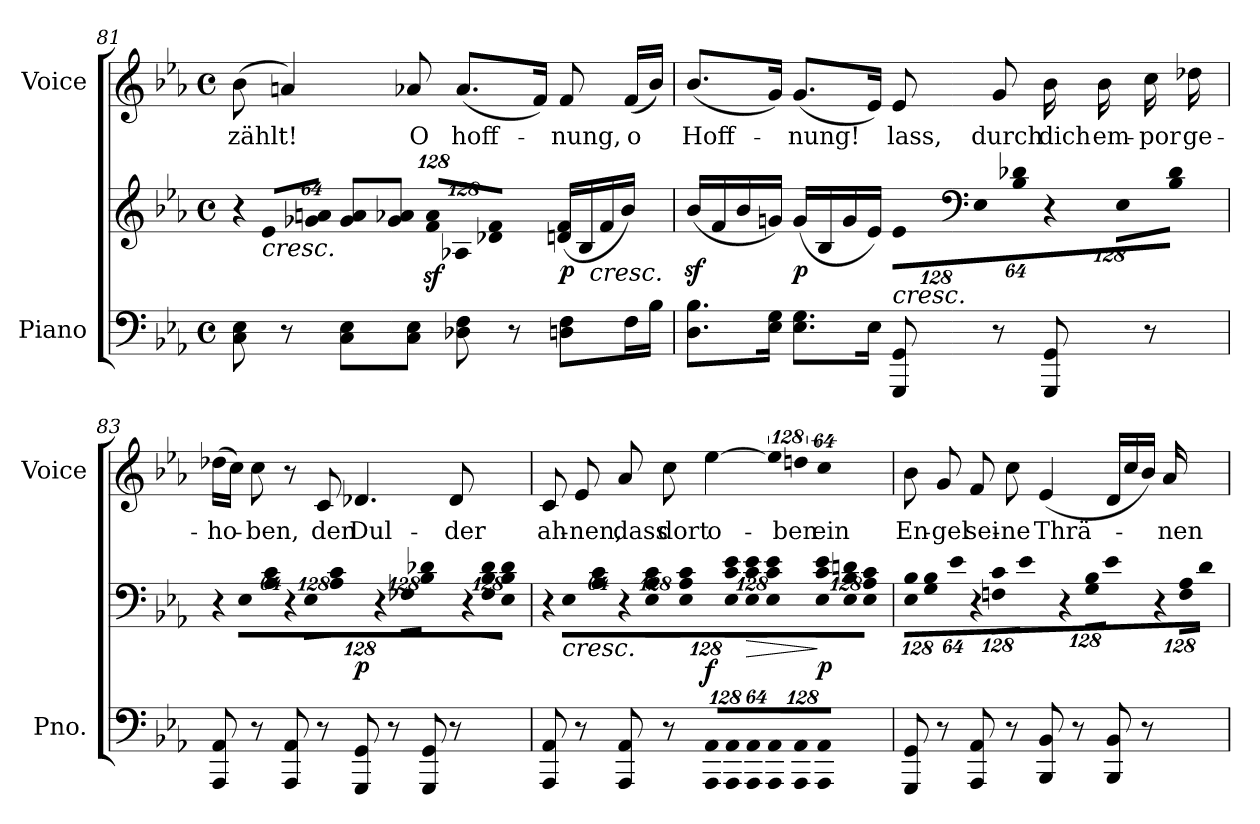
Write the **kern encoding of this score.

**kern	**kern	**dynam	**kern	**text
*part2	*part2	*part2	*part1	*part1
*staff3	*staff2	*staff2/3	*staff1	*staff1
*I"Piano	*	*	*I"Voice	*
*I'Pno.	*	*	*I'Voice	*
*clefF4	*clefG2	*	*clefG2	*
*k[b-e-a-]	*k[b-e-a-]	*	*k[b-e-a-]	*
*E-:	*E-:	*	*E-:	*
*M4/4	*M4/4	*	*M4/4	*
*met(c)	*met(c)	*	*met(c)	*
*	*Xbrackettup	*	*	*
=81	=81	=81	=81	=81
!	!LO:N:vis=8	!	!	!
!	!	!	!	!LO:LY:b:color=#000000
8Ci\ 8E-i	1024%85r	.	(8b-i\	zählt!
!	!LO:TX:b:i:t=cresc.	!	!	!
!	!LO:N:vis=8	!	!	!
.	1024%85e-i/L	.	.	.
8r	.	.	4ani/)	.
!	!LO:N:vis=8	!	!	!
.	512%43g-Xi/ 512%43aniJ	.	.	.
8Ci\ 8E-iL	8g-i/ 8aiL	.	.	.
!	!	!	!	!LO:LY:b:color=#000000
8Ci\ 8E-iJ	8g-i/ 8a-XiJ	.	8a-Xi/	O
!	!LO:N:vis=8	!	!	!
!	!	!	!	!LO:LY:b:color=#000000
8D-Xi\ 8Fi	1024%85fi/z 1024%85a-izL	.	(8.a-i/L	hoff-
!	!LO:N:vis=8	!	!	!
.	1024%85A-Xi/	.	.	.
8r	.	.	.	.
!	!LO:N:vis=8	!	!	!
.	512%43d-Xi/ 512%43fiJ	.	.	.
.	.	.	16fi/Jk)	.
!	!	!	!	!LO:LY:b:color=#000000
8Dni\ 8FiL	(16dni/ 16fiLL	p	8fi/	-nung,
!	!LO:TX:b:i:t=cresc.	!	!	!
.	16B-i/	.	.	.
!	!	!	!	!LO:LY:b:color=#000000
16Fi\L	16fi/	.	(16fi/LL	o
16B-i\JJ	16b-i/JJ)	.	16b-i/JJ)	.
!!LO:PB:g=z
=82	=82	=82	=82	=82
!	!	!	!	!LO:LY:b:color=#000000
8.Di\ 8.B-iL	(16b-zi/LL	.	(8.b-i/L	Hoff-
.	16fi/	.	.	.
.	16b-i/	.	.	.
16E-i\ 16GiJk	16gni/JJ)	.	16gi/Jk)	.
!	!	!	!	!LO:LY:b:color=#000000
8.E-i\ 8.GiL	(16gi/LL	p	(8.gi/L	-nung!
.	16B-i/	.	.	.
.	16gi/	.	.	.
16E-i\Jk	16e-i/JJ)	.	16e-i/Jk)	.
!	!LO:N:vis=8	!	!	!
!	!LO:TX:b:i:t=cresc.	!	!	!
!	!	!	!	!LO:LY:b:color=#000000
8GGGi/ 8GGi	1024%85e-i\L	.	8e-i/	lass,
*	*clefF4	*	*	*
!	!LO:N:vis=8	!	!	!
.	1024%85E-i\	.	.	.
!	!	!	!	!LO:LY:b:color=#000000
8r	.	.	8gi/	durch
!	!LO:N:vis=8	!	!	!
.	512%43B-i\ 512%43d-XiJ	.	.	.
!	!LO:N:vis=8	!	!	!
!	!	!	!	!LO:LY:b:color=#000000
8GGGi/ 8GGi	1024%85r	.	16b-i\	dich
!	!	!	!	!LO:LY:b:color=#000000
.	.	.	16b-i\	em-
!	!LO:N:vis=8	!	!	!
.	1024%85E-i\L	.	.	.
!	!	!	!	!LO:LY:b:color=#000000
8r	.	.	16cci\	-por
!	!LO:N:vis=8	!	!	!
.	512%43B-i\ 512%43d-iJ	.	.	.
!	!	!	!	!LO:LY:b:color=#000000
.	.	.	16dd-Xi\	ge-
=83	=83	=83	=83	=83
!	!LO:N:vis=8	!	!	!
!	!	!	!	!LO:LY:b:color=#000000
8AAA-i/ 8AA-i	1024%85r	.	(16dd-Xi\LL	-ho-
.	.	.	16cci\JJ)	.
!	!LO:N:vis=8	!	!	!
.	1024%85E-i\L	.	.	.
!	!	!	!	!LO:LY:b:color=#000000
8r	.	.	8cci\	-ben,
!	!LO:N:vis=8	!	!	!
.	512%43A-i\ 512%43ciJ	.	.	.
!	!LO:N:vis=8	!	!	!
8AAA-i/ 8AA-i	1024%85r	.	8r	.
!	!LO:N:vis=8	!	!	!
.	1024%85E-i\L	.	.	.
!	!	!	!	!LO:LY:b:color=#000000
8r	.	.	8ci/	den
!	!LO:N:vis=8	!	!	!
.	512%43A-i\ 512%43ciJ	.	.	.
!	!LO:N:vis=8	!	!	!
!	!	!	!	!LO:LY:b:color=#000000
8GGGi/ 8GGi	1024%85r	p	4.d-Xi/	Dul-
!	!LO:N:vis=8	!	!	!
.	1024%85F-Xi\L	.	.	.
8r	.	.	.	.
!	!LO:N:vis=8	!	!	!
.	512%43B-i\ 512%43d-XiJ	.	.	.
!	!LO:N:vis=8	!	!	!
8GGGi/ 8GGi	1024%85r	.	.	.
!	!LO:N:vis=8	!	!	!
.	1024%85F-i\ 1024%85B-i 1024%85d-iL	.	.	.
!	!	!	!	!LO:LY:b:color=#000000
8r	.	.	8d-i/	-der
!	!LO:N:vis=8	!	!	!
.	512%43E-i\ 512%43B-i 512%43d-iJ	.	.	.
=84	=84	=84	=84	=84
!	!LO:N:vis=8	!	!	!
!	!	!	!	!LO:LY:b:color=#000000
8AAA-i/ 8AA-i	1024%85r	.	8ci/	ah-
!	!LO:TX:b:i:t=cresc.	!	!	!
!	!LO:N:vis=8	!	!	!
.	1024%85E-i\L	.	.	.
!	!	!	!	!LO:LY:b:color=#000000
8r	.	.	8e-i/	-nen,
!	!LO:N:vis=8	!	!	!
.	512%43A-i\ 512%43ciJ	.	.	.
!	!LO:N:vis=8	!	!	!
!	!	!	!	!LO:LY:b:color=#000000
8AAA-i/ 8AA-i	1024%85r	.	8a-i/	dass
!	!LO:N:vis=8	!	!	!
.	1024%85E-i\ 1024%85A-i 1024%85ciL	.	.	.
!	!	!	!	!LO:LY:b:color=#000000
8r	.	.	8cci\	dort
!	!LO:N:vis=8	!	!	!
.	512%43E-i\ 512%43A-i 512%43ciJ	.	.	.
*Xbrackettup	*	*	*	*
!LO:N:vis=8	!LO:N:vis=8	!	!	!
!	!	!	!	!LO:LY:b:color=#000000
1024%85AAA-i/ 1024%85AA-iL	1024%85E-i\ 1024%85ci 1024%85e-iL	f	[>4ee-i\	o-
!LO:N:vis=8	!LO:N:vis=8	!	!	!
1024%85AAA-i/ 1024%85AA-i	1024%85E-i\ 1024%85ci 1024%85e-i	.	.	.
!LO:N:vis=8	!LO:N:vis=8	!LO:HP:b	!	!
512%43AAA-i/ 512%43AA-iJ	512%43E-i\ 512%43ci 512%43e-iJ	>	.	.
!LO:N:vis=8	!LO:N:vis=8	!	!LO:N:vis=8	!
1024%85AAA-i/ 1024%85AA-iL	1024%85E-i\ 1024%85ci 1024%85e-iL	.	1024%85ee-i\]	.
!LO:N:vis=8	!LO:N:vis=8	!	!LO:N:vis=8	!
!	!	!	!	!LO:LY:b:color=#000000
1024%85AAA-i/ 1024%85AA-i	1024%85E-i\ 1024%85B-i 1024%85dni	.	1024%85ddni\	-ben
!LO:N:vis=8	!LO:N:vis=8	!	!LO:N:vis=8	!
!	!	!	!	!LO:LY:b:color=#000000
512%43AAA-i/ 512%43AA-iJ	512%43E-i\ 512%43A-i 512%43ciJ	] p	512%43cci\	ein
!!LO:LB:g=z
=85	=85	=85	=85	=85
!	!LO:N:vis=8	!	!	!
!	!	!	!	!LO:LY:b:color=#000000
8GGGi/ 8GGi	1024%85E-i\ 1024%85B-iL	.	8b-i\	En-
!	!LO:N:vis=8	!	!	!
.	1024%85Gi\ 1024%85B-i	.	.	.
!	!	!	!	!LO:LY:b:color=#000000
8r	.	.	8gi/	-gel
!	!LO:N:vis=8	!	!	!
.	512%43e-i\J	.	.	.
!	!LO:N:vis=8	!	!	!
!	!	!	!	!LO:LY:b:color=#000000
8AAA-i/ 8AA-i	1024%85r	.	8fi/	sei-
!	!LO:N:vis=8	!	!	!
.	1024%85Fni\ 1024%85ciL	.	.	.
!	!	!	!	!LO:LY:b:color=#000000
8r	.	.	8cci\	-ne
!	!LO:N:vis=8	!	!	!
.	512%43e-i\J	.	.	.
!	!LO:N:vis=8	!	!	!
!	!	!	!	!LO:LY:b:color=#000000
8BBB-i/ 8BB-i	1024%85r	.	(4e-i/	Thrä-
!	!LO:N:vis=8	!	!	!
.	1024%85Gi\ 1024%85B-iL	.	.	.
8r	.	.	.	.
!	!LO:N:vis=8	!	!	!
.	512%43e-i\J	.	.	.
!	!LO:N:vis=8	!	!	!
8BBB-i/ 8BB-i	1024%85r	.	16di/LL	.
.	.	.	16cci/	.
!	!LO:N:vis=8	!	!	!
.	1024%85Fi\ 1024%85A-iL	.	.	.
8r	.	.	16b-i/JJ)	.
!	!LO:N:vis=8	!	!	!
.	512%43di\J	.	.	.
!	!	!	!	!LO:LY:b:color=#000000
.	.	.	16a-i/	-nen
=	=	=	=	=
*-	*-	*-	*-	*-
